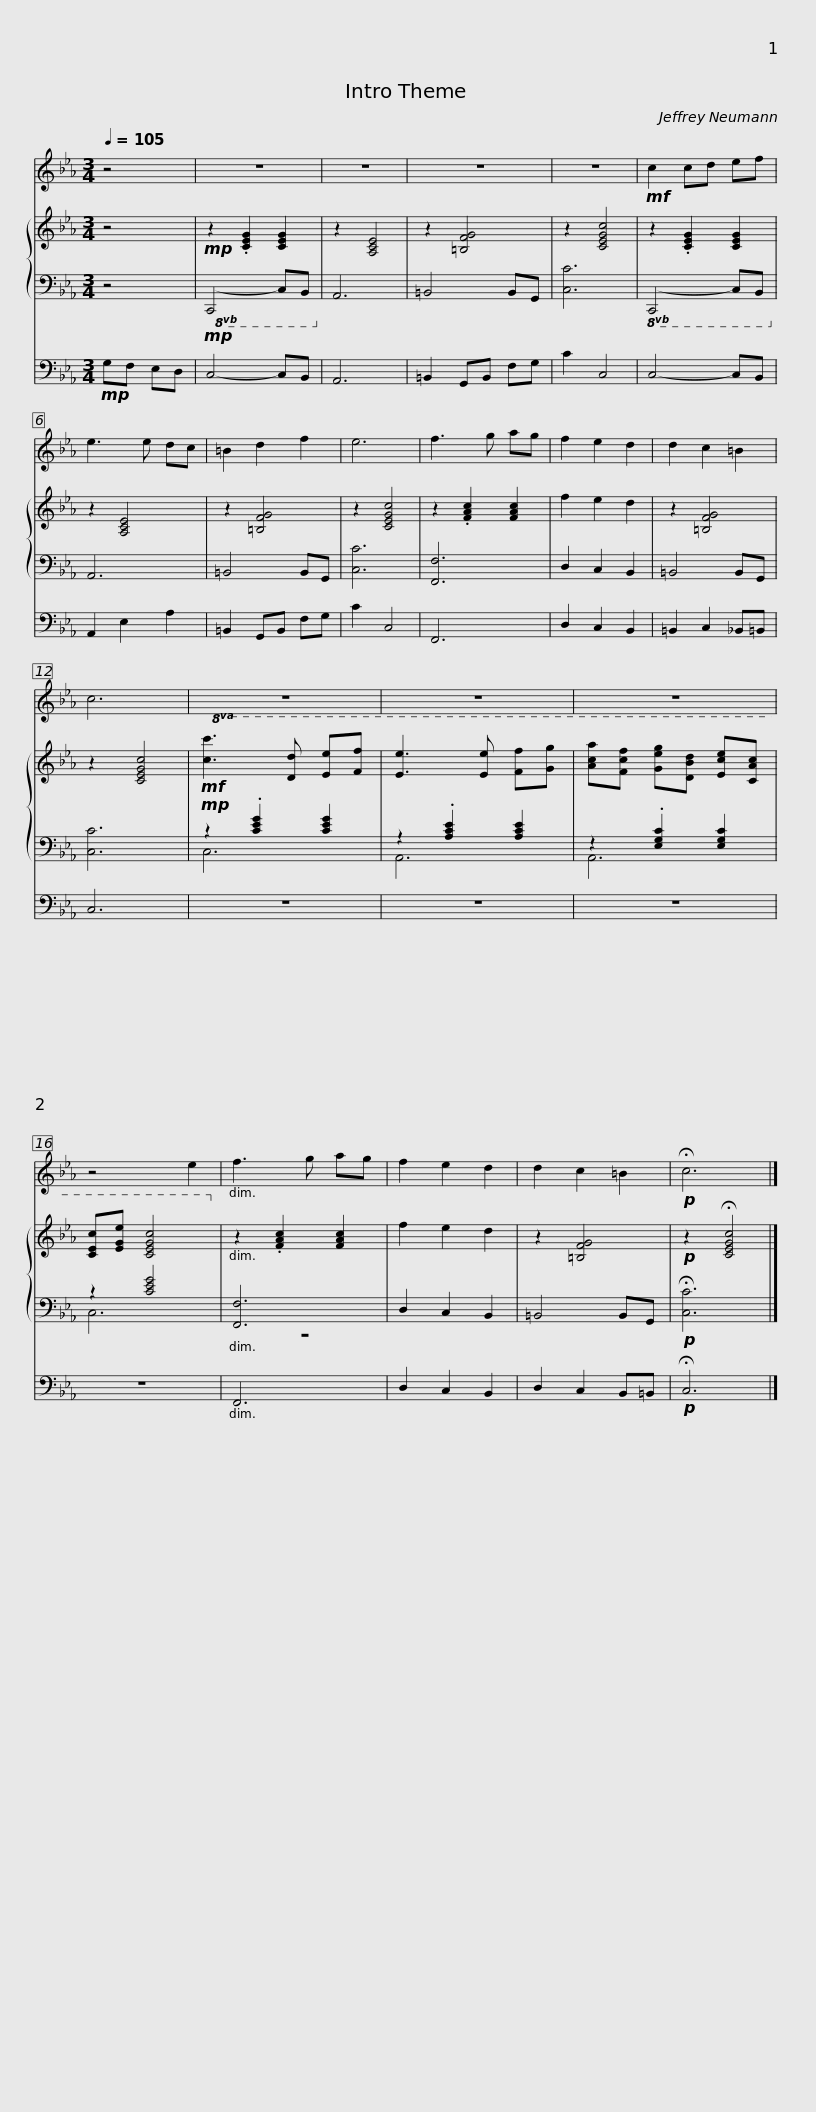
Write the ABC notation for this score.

X:1
%%score 1 { 2 | ( 3 4 ) } 5
L:1/8
Q:1/4=105
M:3/4
I:linebreak $
K:Eb
V:1 treble
V:2 treble
V:3 bass
V:4 bass
V:5 bass transpose=-12
V:1
 z4 | z6 | z6 | z6 | z6 | %5
!mf! c2 cd ef | e3 e dc | =B2 d2 f2 | e6 |$ f3 g ag | %10
 f2 e2 d2 | d2 c2 =B2 | c6 | z6 | z6 | %15
 z6 | z4 e2 |$ f3 g ag | f2 e2 d2 | d2 c2 =B2 | %20
!p! !fermata!c6 |] %21
V:2
 z4 |!mp! z2 .[CEG]2 [CEG]2 | z2 [A,CE]4 | z2 [=B,FG]4 | z2 [CEGc]4 | %5
 z2 .[CEG]2 [CEG]2 | z2 [A,CE]4 | z2 [=B,FG]4 | z2 [CEGc]4 |$ z2 .[FAc]2 [FAc]2 | %10
 f2 e2 d2 | z2 [=B,FG]4 | z2 [CEGc]4 |!mf!!8va(! [cc']3 [dd'] [ee'][ff'] | [ee']3 [ee'] [ff'][gg'] | %15
 [ac'a'][fc'f'] [ge'g'][dbd'] [ec'e'][cac'] | [cec'][ege'] [cegc']4!8va)! |$ z2 .[FAc]2 [FAc]2 | f2 e2 d2 | z2 [=B,FG]4 | %20
!p! z2 !fermata![CEGc]4 |] %21
V:3
 z4 |!mp!!8vb(! C,,4- C,,B,,,!8vb)! | A,,6 | =B,,4 B,,G,, | [C,C]6 | %5
!8vb(! C,,4- C,,B,,,!8vb)! | A,,6 | =B,,4 B,,G,, | [C,C]6 |$ [F,,F,]6 | %10
 D,2 C,2 B,,2 | =B,,4 B,,G,, | [C,C]6 |!mp! z2 .[CEG]2 [CEG]2 | z2 .[A,CE]2 [A,CE]2 | %15
 z2 .[E,G,C]2 [E,G,C]2 | z2 [CEG]4 |$ [F,,F,]6 | D,2 C,2 B,,2 | =B,,4 B,,G,, | %20
!p! !fermata![C,C]6 |] %21
V:4
 x4 |!8vb(! x6!8vb)! | x6 | x6 | x6 | %5
!8vb(! x6!8vb)! | x6 | x6 | x6 |$ x6 | %10
 x6 | x6 | x6 | C,6 | A,,6 | %15
 A,,6 | C,6 |$ z6 | x6 | x6 | %20
 x6 |] %21
V:5
!mp! G,F, E,D, | C,4- C,B,, | A,,6 | =B,,2 G,,B,, F,G, | C2 C,4 | %5
 C,4- C,B,, | A,,2 E,2 A,2 | =B,,2 G,,B,, F,G, | C2 C,4 |$ F,,6 | %10
 D,2 C,2 B,,2 | =B,,2 C,2 _B,,=B,, | C,6 | z6 | z6 | %15
 z6 | z6 |$ F,,6 | D,2 C,2 B,,2 | D,2 C,2 B,,=B,, | %20
!p! !fermata!C,6 |] %21
